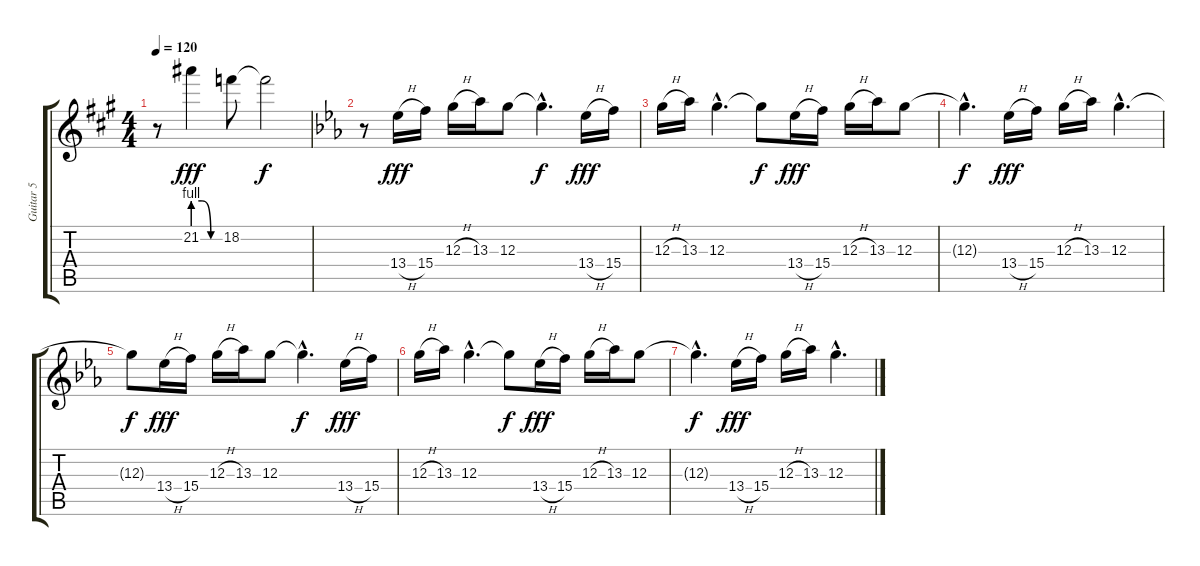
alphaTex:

\track ("Guitar 5" "Guitar 5") {instrument distortionguitar}
\staff {score tabs}
\tuning (E4 B3 G3 D3 A2 E2) {hide}
\ts (4 4)
\tempo 120
\clef g2
\ks a
r.8{dy f} 21.2{be (custom 0 4 20 4 40 0 60 0)}.4{dy fff} 18.2.8 18.2{t}.2{dy f} |
\ks eb
r.8 13.4{h}.16{dy fff} 15.4.16 12.3{h}.16 13.3.16 12.3.8 12.3{hac t}.4{d dy f} 13.4{h}.16{dy fff} 15.4.16 |
12.3{h}.16 13.3.16 12.3{hac}.4{d} 12.3{t}.8{dy f} 13.4{h}.16{dy fff} 15.4.16 12.3{h}.16 13.3.16 12.3.8 |
12.3{hac t}.4{d dy f} 13.4{h}.16{dy fff} 15.4.16 12.3{h}.16 13.3.16 12.3{hac}.4{d} |
12.3{t}.8{dy f} 13.4{h}.16{dy fff} 15.4.16 12.3{h}.16 13.3.16 12.3.8 12.3{hac t}.4{d dy f} 13.4{h}.16{dy fff} 15.4.16 |
12.3{h}.16 13.3.16 12.3{hac}.4{d} 12.3{t}.8{dy f} 13.4{h}.16{dy fff} 15.4.16 12.3{h}.16 13.3.16 12.3.8 |
12.3{hac t}.4{d dy f} 13.4{h}.16{dy fff} 15.4.16 12.3{h}.16 13.3.16 12.3{hac}.4{d}
